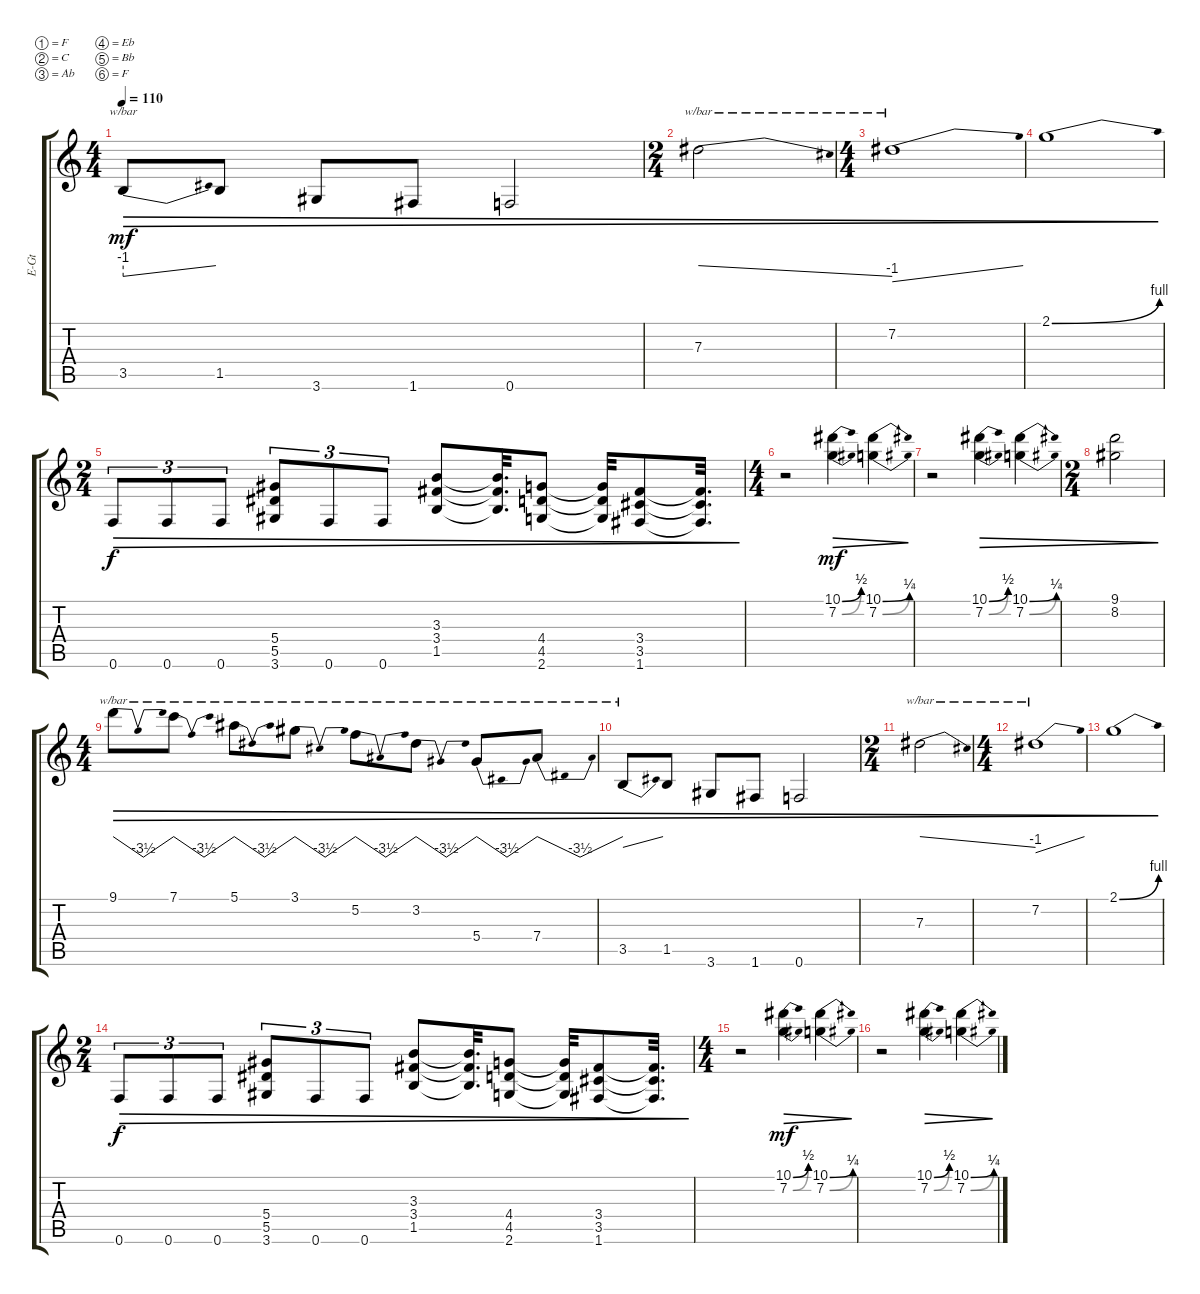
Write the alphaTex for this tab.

\track ("Kirk Hammet" "E-Gt") {instrument electricguitarclean}
\staff {score tabs}
\tuning (F4 C4 Ab3 Eb3 Bb2 F2)
\ts (4 4)
\tempo 110
\clef g2
\ks c
3.5.8{tbe (dive default 0 -4 30 0) dec dy mf} 1.5.8{dec} 3.6.8{dec} 1.6.8{dec} 0.6.2{dec} |
\ts (2 4)
7.3.2{tbe (dive default 0 0 45 -4) dec} |
\ts (4 4)
7.2.1{tbe (dive default 0 -8 30 0) dec} |
2.1{be (bend 0 0 15 4)}.1{dec} |
\ts (2 4)
0.6.8{tu (3 2) dec dy f} 0.6.8{tu (3 2) dec} 0.6.8{tu (3 2) dec} (5.4 5.5 3.6).8{tu (3 2) dec} 0.6.8{tu (3 2) dec} 0.6.8{tu (3 2) dec} (3.3 3.4 1.5).8{dec} (3.3{t} 3.4{t} 1.5{t}).32{d dec} (4.4 4.5 2.6).8{dec} (4.4{t} 4.5{t} 2.6{t}).32{dec} (3.4 3.5 1.6).8{dec} (3.4{t} 3.5{t} 1.6{t}).32{d dec} |
\ts (4 4)
r.2 (7.2{be (bend 0 0 9.6 2)} 10.1{be (bend 0 0 9 2)}).4{dec dy mf} (7.2{be (bend 0 0 10.799999999999999 2)} 10.1{be (bend 0 0 9.6 1)}).4{dec} |
r.2 (7.2{be (bend 0 0 9.6 2)} 10.1{be (bend 0 0 9 2)}).4{dec} (7.2{be (bend 0 0 10.799999999999999 2)} 10.1{be (bend 0 0 9.6 1)}).4{dec} |
\ts (2 4)
(8.2 9.1).2{dec} |
\ts (4 4)
9.1.8{tbe (dip default 0 0 6 -14 15 -14 31.799999999999997 0) dec} 7.1.8{tbe (dip default 0 0 30 -14 60 0) dec} 5.1.8{tbe (dip default 0 0 30 -14 60 0) dec} 3.1.8{tbe (dip default 0 0 30 -14 60 0) dec} 5.2.8{tbe (dip default 0 0 30 -14 60 0) dec} 3.2.8{tbe (dip default 0 0 30 -14 60 0) dec} 5.4.8{tbe (dip default 0 0 30 -14 60 0) dec} 7.4.8{tbe (dip default 0 0 30 -14 60 0) dec} |
3.5.8{tbe (dive default 0 -4 30 0) dec} 1.5.8{dec} 3.6.8{dec} 1.6.8{dec} 0.6.2{dec} |
\ts (2 4)
7.3.2{tbe (dive default 0 0 45 -4) dec} |
\ts (4 4)
7.2.1{tbe (dive default 0 -8 30 0) dec} |
2.1{be (bend 0 0 15 4)}.1{dec} |
\ts (2 4)
0.6.8{tu (3 2) dec dy f} 0.6.8{tu (3 2) dec} 0.6.8{tu (3 2) dec} (5.4 5.5 3.6).8{tu (3 2) dec} 0.6.8{tu (3 2) dec} 0.6.8{tu (3 2) dec} (3.3 3.4 1.5).8{dec} (3.3{t} 3.4{t} 1.5{t}).32{d dec} (4.4 4.5 2.6).8{dec} (4.4{t} 4.5{t} 2.6{t}).32{dec} (3.4 3.5 1.6).8{dec} (3.4{t} 3.5{t} 1.6{t}).32{d dec} |
\ts (4 4)
r.2 (7.2{be (bend 0 0 9.6 2)} 10.1{be (bend 0 0 9 2)}).4{dec dy mf} (7.2{be (bend 0 0 10.799999999999999 2)} 10.1{be (bend 0 0 9.6 1)}).4{dec} |
r.2 (7.2{be (bend 0 0 9.6 2)} 10.1{be (bend 0 0 9 2)}).4{dec} (7.2{be (bend 0 0 10.799999999999999 2)} 10.1{be (bend 0 0 9.6 1)}).4{dec}
